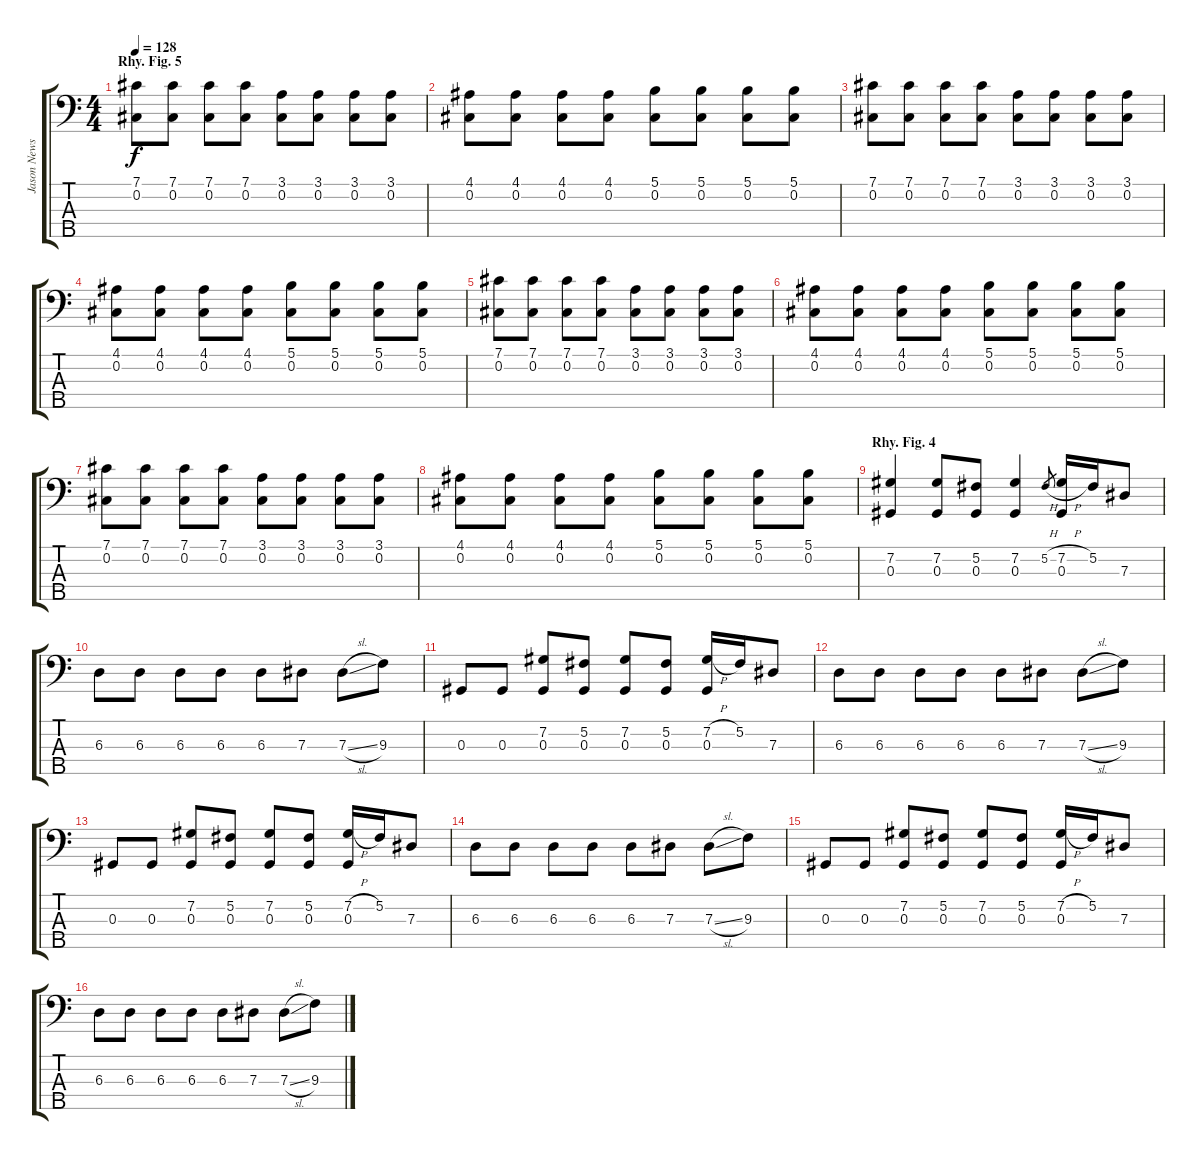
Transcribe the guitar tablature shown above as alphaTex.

\track ("Jason Newsted (Bass)" "Jason News") {instrument electricbasspick}
\staff {score tabs}
\tuning (Gb2 Db2 Ab1 Eb1 Bb0) {hide}
\ts (4 4)
\section ("" "Rhy. Fig. 5")
\tempo 128
\clef f4
\ks c
(7.1 0.2).8{dy f} (7.1 0.2).8 (7.1 0.2).8 (7.1 0.2).8 (3.1 0.2).8 (3.1 0.2).8 (3.1 0.2).8 (3.1 0.2).8 |
(4.1 0.2).8 (4.1 0.2).8 (4.1 0.2).8 (4.1 0.2).8 (5.1 0.2).8 (5.1 0.2).8 (5.1 0.2).8 (5.1 0.2).8 |
(7.1 0.2).8 (7.1 0.2).8 (7.1 0.2).8 (7.1 0.2).8 (3.1 0.2).8 (3.1 0.2).8 (3.1 0.2).8 (3.1 0.2).8 |
(4.1 0.2).8 (4.1 0.2).8 (4.1 0.2).8 (4.1 0.2).8 (5.1 0.2).8 (5.1 0.2).8 (5.1 0.2).8 (5.1 0.2).8 |
(7.1 0.2).8 (7.1 0.2).8 (7.1 0.2).8 (7.1 0.2).8 (3.1 0.2).8 (3.1 0.2).8 (3.1 0.2).8 (3.1 0.2).8 |
(4.1 0.2).8 (4.1 0.2).8 (4.1 0.2).8 (4.1 0.2).8 (5.1 0.2).8 (5.1 0.2).8 (5.1 0.2).8 (5.1 0.2).8 |
(7.1 0.2).8 (7.1 0.2).8 (7.1 0.2).8 (7.1 0.2).8 (3.1 0.2).8 (3.1 0.2).8 (3.1 0.2).8 (3.1 0.2).8 |
(4.1 0.2).8 (4.1 0.2).8 (4.1 0.2).8 (4.1 0.2).8 (5.1 0.2).8 (5.1 0.2).8 (5.1 0.2).8 (5.1 0.2).8 |
\section ("" "Rhy. Fig. 4")
(7.2 0.3).4 (7.2 0.3).8 (5.2 0.3).8 (7.2 0.3).4 5.2{h}.8{gr} (7.2{h} 0.3).16 5.2.16 7.3.8 |
6.3.8 6.3.8 6.3.8 6.3.8 6.3.8 7.3.8 7.3{sl}.8 9.3.8 |
0.3.8 0.3.8 (7.2 0.3).8 (5.2 0.3).8 (7.2 0.3).8 (5.2 0.3).8 (7.2{h} 0.3).16 5.2.16 7.3.8 |
6.3.8 6.3.8 6.3.8 6.3.8 6.3.8 7.3.8 7.3{sl}.8 9.3.8 |
0.3.8 0.3.8 (7.2 0.3).8 (5.2 0.3).8 (7.2 0.3).8 (5.2 0.3).8 (7.2{h} 0.3).16 5.2.16 7.3.8 |
6.3.8 6.3.8 6.3.8 6.3.8 6.3.8 7.3.8 7.3{sl}.8 9.3.8 |
0.3.8 0.3.8 (7.2 0.3).8 (5.2 0.3).8 (7.2 0.3).8 (5.2 0.3).8 (7.2{h} 0.3).16 5.2.16 7.3.8 |
6.3.8 6.3.8 6.3.8 6.3.8 6.3.8 7.3.8 7.3{sl}.8 9.3.8
